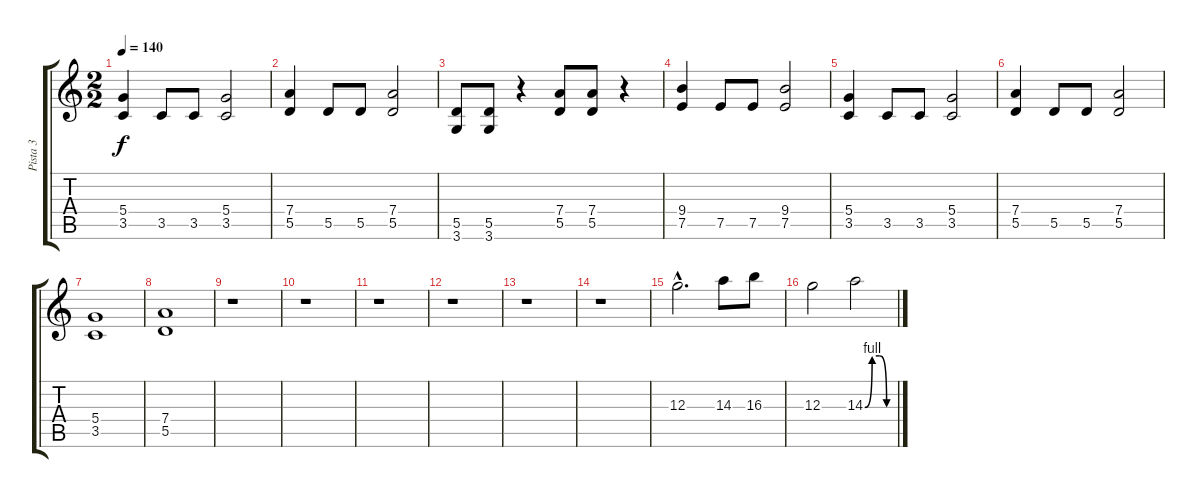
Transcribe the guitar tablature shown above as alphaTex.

\track ("Pista 3" "Pista 3") {instrument distortionguitar}
\staff {score tabs}
\tuning (E4 B3 G3 D3 A2 E2) {hide}
\ts (2 2)
\tempo 140
\clef g2
\ks c
(5.4 3.5).4{dy f} 3.5.8 3.5.8 (5.4 3.5).2 |
(7.4 5.5).4 5.5.8 5.5.8 (7.4 5.5).2 |
(5.5 3.6).8 (5.5 3.6).8 r.4 (7.4 5.5).8 (7.4 5.5).8 r.4 |
(9.4 7.5).4 7.5.8 7.5.8 (9.4 7.5).2 |
(5.4 3.5).4 3.5.8 3.5.8 (5.4 3.5).2 |
(7.4 5.5).4 5.5.8 5.5.8 (7.4 5.5).2 |
(5.4 3.5).1 |
(7.4 5.5).1 |
r.1 |
r.1 |
r.1 |
r.1 |
r.1 |
r.1 |
12.3{hac}.2{d} 14.3.8 16.3.8 |
12.3.2 14.3{be (custom 0 0 15 4 30 4 45 0 60 0)}.2
